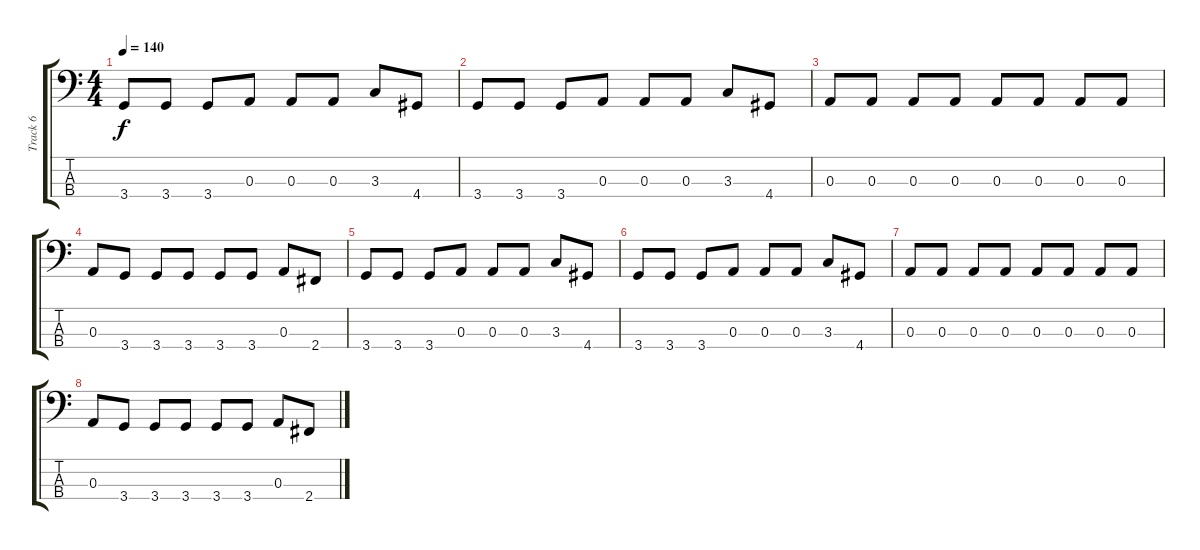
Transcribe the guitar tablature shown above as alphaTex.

\track ("Track 6" "Track 6") {instrument electricbassfinger}
\staff {score tabs}
\tuning (G2 D2 A1 E1) {hide}
\ts (4 4)
\tempo 140
\clef f4
\ks c
3.4.8{dy f} 3.4.8 3.4.8 0.3.8 0.3.8 0.3.8 3.3.8 4.4.8 |
3.4.8 3.4.8 3.4.8 0.3.8 0.3.8 0.3.8 3.3.8 4.4.8 |
0.3.8 0.3.8 0.3.8 0.3.8 0.3.8 0.3.8 0.3.8 0.3.8 |
0.3.8 3.4.8 3.4.8 3.4.8 3.4.8 3.4.8 0.3.8 2.4.8 |
3.4.8 3.4.8 3.4.8 0.3.8 0.3.8 0.3.8 3.3.8 4.4.8 |
3.4.8 3.4.8 3.4.8 0.3.8 0.3.8 0.3.8 3.3.8 4.4.8 |
0.3.8 0.3.8 0.3.8 0.3.8 0.3.8 0.3.8 0.3.8 0.3.8 |
0.3.8 3.4.8 3.4.8 3.4.8 3.4.8 3.4.8 0.3.8 2.4.8
